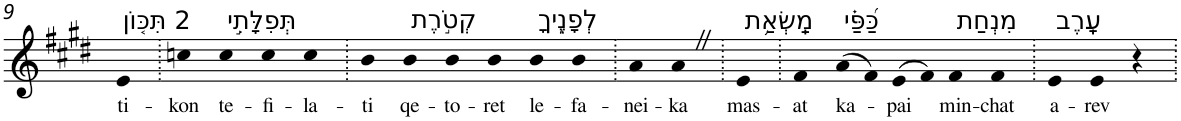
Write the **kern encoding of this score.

**kern	**text
*part1	*part1
*staff1	*staff1
*I"Piano	*
*I'Pno	*
!!LO:PB:g=z
*clefG2	*
*k[f#c#g#d#]	*
*E:	*
=9	=9
!LO:TX:a:t=2 תִּכּ֤וֹן	!
!	!LO:LY:b
4e	ti-
=10.	=10.
!	!LO:LY:b
4ccn	-kon
!LO:TX:a:t=תְּפִלָּתִ֣י	!
!	!LO:LY:b
4cc	te-
!	!LO:LY:b
4cc	-fi-
!	!LO:LY:b
4cc	-la-
=11.	=11.
!	!LO:LY:b
4b	-ti
!LO:TX:a:t=קְטֹ֣רֶת	!
!	!LO:LY:b
4b	qe-
!	!LO:LY:b
4b	-to-
!	!LO:LY:b
4b	-ret
!LO:TX:a:t=לְפָנֶ֑יךָ	!
!	!LO:LY:b
4b	le-
!	!LO:LY:b
4b	-fa-
=12.	=12.
!	!LO:LY:b
4a	-nei-
!	!LO:LY:b
4aZ	-ka
=13.	=13.
!LO:TX:a:t=מַֽשְׂאַ֥ת	!
!	!LO:LY:b
4e	mas-
=14.	=14.
!	!LO:LY:b
4f#	-at
!LO:TX:a:t=כַּ֝פַּ֗י	!
!	!LO:LY:b
(>8a	ka-
8f#)	.
!	!LO:LY:b
(>8e	-pai
8f#)	.
!LO:TX:a:t=מִנְחַת	!
!	!LO:LY:b
4f#	min-
!	!LO:LY:b
4f#	-chat
=15.	=15.
!LO:TX:a:t=עָֽרֶב	!
!	!LO:LY:b
4e	a-
!	!LO:LY:b
4e	-rev
4r	.
=.	=.
*-	*-
